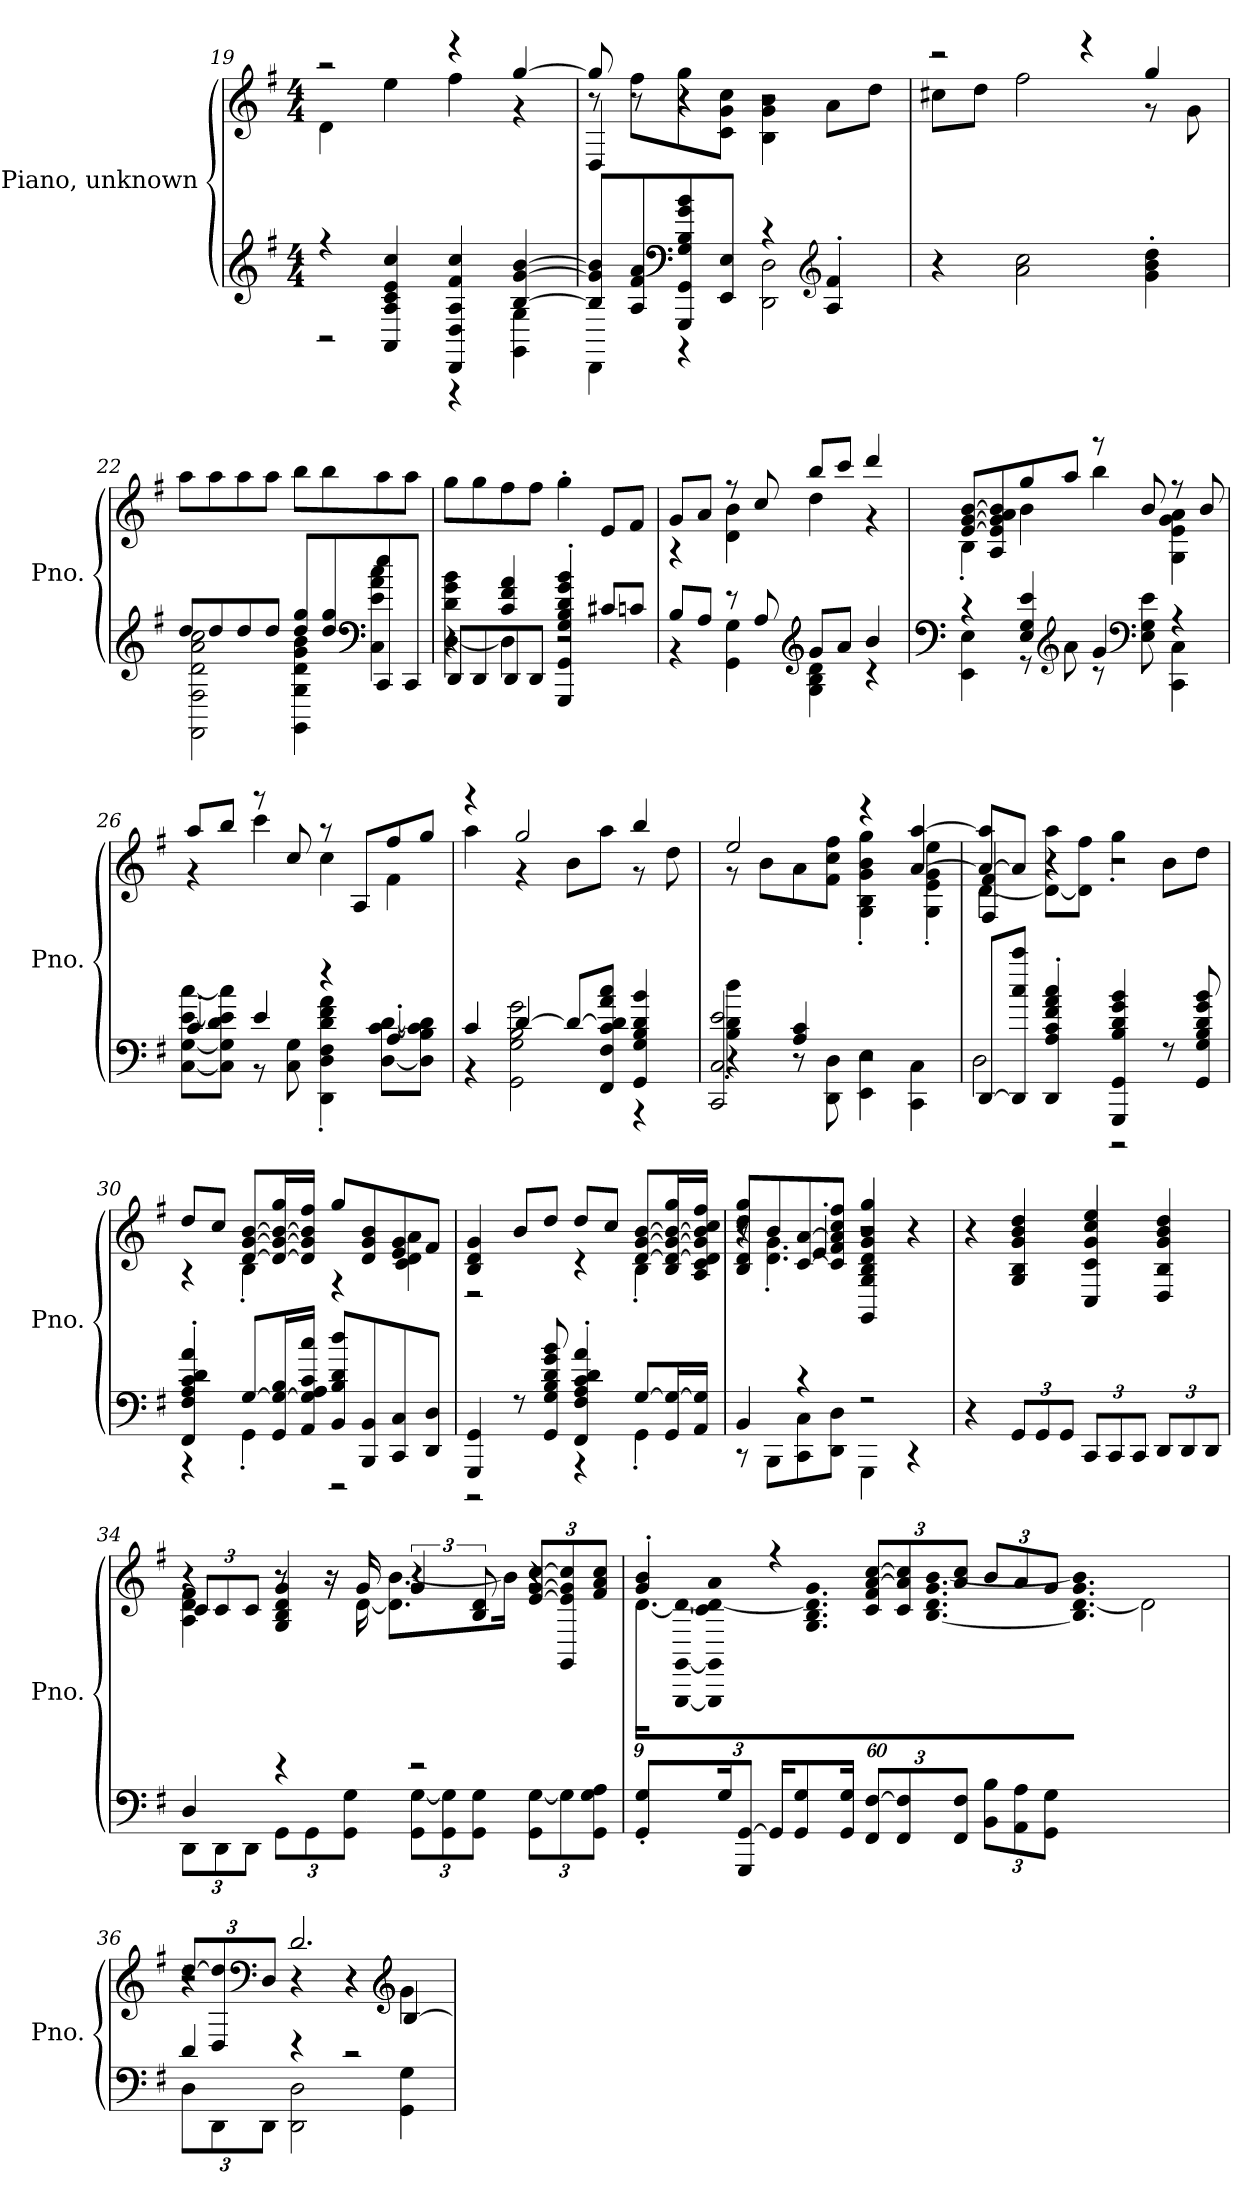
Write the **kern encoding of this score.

**kern	**kern
*part1	*part1
*staff2	*staff1
*I"Piano, unknown	*
*I'Pno.	*
*clefG2	*clefG2
*k[f#]	*k[f#]
*M4/4	*M4/4
=19	=19
*^	*^
4r	2r	2r	4d\
4AA/ 4A/ 4c/ 4e/ 4cc/	.	.	4ee\
4DD/ 4D/ 4A/ 4f#/ 4cc/	4r	4r	4ff#\
[4B/ [4g/ [4b/	4GG\ 4G\	[4gg/	4r
=20	=20	=20	=20
*	*	*	*^
8B/] 8g/] 8b/]L	4DD\	8gg/]	8r	4D/
8A/ 8f#/ 8a/	.	8r	8ff#\L	.
*clefF4	*	*	*	*
8GGG/ 8GG/ 8G/ 8B/ 8g/ 8b/	4r	4r	8gg\	4r
8EE/ 8E/J	.	.	8c\ 8g\ 8cc\J	.
4r	2DD\ 2D\	2r	4B\ 4g\ 4b\	2r
*clefG2	*	*	*	*
4A/' 4f#/'	.	.	8a\L	.
.	.	.	8dd\J	.
*v	*v	*	*	*
*	*	*v	*v
=21	=21	=21
4r	2r	8cc#X\L
.	.	8dd\J
2a\ 2cc\	.	2ff#\
.	4r	.
4g\' 4b\' 4dd\'	4gg/	8r
.	.	8g\
*	*v	*v
!!LO:LB:g=z
=22	=22
*^	*
8dd/L	2FF#\ 2F#\ 2d\ 2a\ 2cc\	8aa\L
8dd/	.	8aa\
8dd/	.	8aa\
8dd/J	.	8aa\J
8dd/ 8gg/L	4GG\ 4G\ 4d\ 4g\ 4b\	8bb\L
8dd/ 8gg/	.	8bb\
*clefF4	*	*
8CC/ 8ee/	4C\ 4e\ 4a\ 4cc\	8aa\
8CC/J	.	8aa\J
=23	=23	=23
*	*^	*
4r	[4D\ 4d\ 4g\ 4b\	8DD/L	8gg\L
.	.	8DD/	8gg\
4c/ 4f#/ 4a/	4D\]	8DD/	8ff#\
.	.	8DD/J	8ff#\J
2r	2r	4GGG/' 4GG/' 4G/' 4B/' 4d/' 4g/' 4b/'	4gg'\
.	.	8c#X/L	8e/L
.	.	8cn/J	8f#/J
*	*v	*v	*
=24	=24	=24
*	*	*^
8B/L	4r	8g/L	4r
8A/J	.	8a/J	.
8r	4GG\ 4G\	8r	4d\ 4b\
8A/	.	8cc/	.
*clefG2	*	*	*
8g/L	4G\ 4B\ 4d\	8bb/L	4dd\
8a/J	.	8ccc/J	.
4b/	4r	4ddd/	4r
!!LO:PB:g=z	!!
=25	=25	=25	=25
*clefF4	*	*	*
4r	4EE\ 4E\	[8e/ [8g/ [8b/L	4B'\
.	.	8A/ 8e/] 8g/] 8a/ 8b/]	.
4E/ 4G/ 4e/	8r	8gg/	4b\
*clefG2	*	*	*
.	8a\	8aa/J	.
4g/	8r	8r	4bb\
*clefF4	*	*	*
.	8E\ 8G\ 8e\	8b/	.
4r	4CC\ 4C\	8r	4G\ 4e\ 4g\ 4a\
.	.	8b/	.
=26	=26	=26	=26
4c'/	[8C\ [8G\ [8e\ [8cc\L	8aa/L	4r
.	8C\] 8G\] 8d\ 8e\] 8cc\]J	8bb/J	.
4e/	8r	8r	4ccc\
.	8C\ 8G\	8cc/	.
4r	4DD\' 4D\' 4F#\' 4d\' 4f#\' 4a\'	8r	4cc\
.	.	8A/L	.
4A'/	[8D\ [8c\ [8d\L	8ff#/	4f#\
.	8D\] 8B\ 8c\] 8d\]J	8gg/J	.
=27	=27	=27	=27
4c/	4r	4r	4aa\
[4d/	2GG\ 2G\ 2B\ 2g\	2gg/	4r
8d/L_	.	.	8b\L
8FF#/ 8F#/ 8c/ 8d/] 8a/ 8cc/J	.	.	8aa\J
4GG/ 4G/ 4B/ 4d/ 4b/	4r	4bb/	8r
.	.	.	8dd\
!!LO:LB:g=z	!!
=28	=28	=28	=28
*	*^	*	*
4r	4B\' 4d\' 4dd\'	2CC/ 2C/ 2e/	2ee/	8r
.	.	.	.	8b\L
4A/ 4c/	8r	.	.	8a\
.	8DD\ 8D\	.	.	8f#\ 8cc\ 8ff#\J
2r	4EE\ 4E\	2r	4r	4G\' 4B\' 4g\' 4b\' 4gg\'
.	4CC\ 4C\	.	[4a/ [4aa/	4G\' 4e\' 4g\' 4ee\'
*	*v	*v	*	*
=29	=29	=29	=29
*	*	*	*^
[8DD/L	2D\	8a/_ 8aa/]L	[4d\	4F#/ 4f#/
8DD/] 8cc/ 8ccc/J	.	8a/J]	.	.
4DD/' 4A/' 4c/' 4f#/' 4a/' 4cc/'	.	4r	8d\_ 8aa\L	4r
.	.	.	8d\] 8ff#\J	.
4GGG/ 4GG/ 4B/ 4d/ 4g/ 4b/	2r	2r	4gg'\	2r
8r	.	.	8b\L	.
8GG/ 8G/ 8B/ 8d/ 8g/ 8b/	.	.	8dd\J	.
*	*	*	*v	*v
=30	=30	=30	=30
4FF#/' 4F#/' 4A/' 4c/' 4d/' 4a/'	4r	8dd/L	4r
.	.	8cc/J	.
[8G/L	4GG'\	[8d/ [8g/ [8b/L	4B'\
16GG/ 16G/_ 16B/L	.	16d/_ 16g/_ 16b/_ 16gg/L	.
16AA/ 16G/] 16A/ 16c/ 16cc/JJ	.	16d/] 16g/] 16b/] 16ff#/JJ	.
8BB/ 8B/ 8d/ 8dd/L	2r	8gg/L	4r
8BBB/ 8BB/	.	8d/ 8g/ 8b/	.
8CC/ 8C/	.	8e/ 8g/	4c\ 4d\ 4a\
8DD/ 8D/J	.	8f#/J	.
=31	=31	=31	=31
4GGG/ 4GG/	2r	4B/ 4d/ 4g/	2r
8r	.	8b/L	.
8GG/ 8G/ 8B/ 8d/ 8g/ 8b/	.	8dd/J	.
4FF#/' 4F#/' 4A/' 4c/' 4d/' 4a/'	4r	8dd/L	4r
.	.	8cc/J	.
[8G/L	4GG'\	[8d/ [8g/ [8b/L	4B'\
16GG/ 16G/_L	.	16B/ 16d/_ 16g/_ 16b/_ 16gg/L	.
16AA/ 16G/]JJ	.	16A/ 16c/ 16d/] 16g/] 16b/] 16cc/ 16ff#/JJ	.
!!LO:LB:g=z
=32	=32	=32	=32
*	*	*	*^
4BB/	8r	8B/ 8d/ 8dd/ 8gg/L	8r	4r
.	8BBB\L	8b/	4.d\' 4.g\'	.
4r	8CC\ 8C\	[8c/ [8a/	.	4e'/
.	8DD\ 8D\J	8c/] 8f#/ 8a/] 8cc/ 8ff#/J	.	.
2r	4GGG\	4GG/ 4G/ 4B/ 4d/ 4g/ 4b/ 4gg/	2r	2r
.	4r	4r	.	.
*v	*v	*	*	*
*	*v	*v	*v
=33	=33
4r	4r
*Xbrackettup	*
12GG/L	4G/ 4B/ 4g/ 4b/ 4dd/
12GG/	.
12GG/J	.
12CC/L	4C/ 4c/ 4g/ 4cc/ 4ee/
12CC/	.
12CC/J	.
12DD/L	4D/ 4B/ 4g/ 4b/ 4dd/
12DD/	.
12DD/J	.
=34	=34
*^	*^
*	*	*	*^
*	*	*	*	*Xbrackettup
4D/	12DD\L	4r	4A\ 4d\ 4f#\	12c/L
.	12DD\	.	.	12c/
.	12DD\J	.	.	12c/J
4r	12GG\L	8r	8r	4G/ 4B/ 4d/ 4g/
.	12GG\	.	.	.
.	.	16r	16r	.
.	12GG\ 12G\J	.	.	.
.	.	16g/	[16d\	.
*	*	*	*	*brackettup
2r	12GG\ [12G\L	4g/	8.d\] [8.b\L	6r
.	12GG\ 12G\]	.	.	.
.	12GG\ 12G\J	.	.	12B/ 12d/
.	.	.	16b\Jk]	.
*	*	*	*	*Xbrackettup
.	12GG\ [12G\L	4r	4r	[12e/ [12g/ [12cc/L
.	12G\]	.	.	12GG/ 12e/] 12g/] 12cc/]
.	12GG\ 12G\ 12A\J	.	.	12f#/ 12a/ 12cc/J
*v	*v	*	*	*
*	*	*v	*v
!!LO:LB:g=z
=35	=35	=35
8GG/' 8G/'L	4g/' 4b/'	[18.d\LL
!	!	!LO:N:vis=32
.	.	[1920%53GGG\ [1920%53GG\ 1920%53d\_K
!	!	!LO:N:vis=16
.	.	1920%107GGG\] 1920%107GG\] 1920%107c\ 1920%107d\_ 1920%107a\J
24G/K	.	.
12GGG/ [12GG/J	.	9.G\ 9.B\ 9.d\] 9.g\
16GG/KL]	4r	.
8GG/ 8G/	.	.
.	.	[18.B\ 18.d\ 18.g\ [18.b\L
.	.	18.B\] [18.d\ 18.g\ 18.b\]JJ
16GG/ 16G/Jk	.	.
12FF#/ [12F#/L	12c/ 12f#/ [12a/ [12cc/L	2d\]
12FF#/ 12F#/]	12c/ 12a/] 12cc/]	.
12FF#/ 12F#/J	12a/ 12cc/J	.
12BB\ 12B\L	12b/L	.
12AA\ 12A\	12a/	.
12GG\ 12G\J	12g/J	.
=36	=36	=36
*^	*	*^
4d/	12D\L	4r	2r	[12dd/L
.	12DD\	.	.	12D/ 12dd/]
*	*	*clefF4	*	*
.	12DD\J	.	.	12D/J
4r	2DD\ 2D\	2.d/	.	4r
2r	.	.	4r	4r
*	*	*clefG2	*	*
.	4GG\ 4G\	.	4g\	[4B/
*v	*v	*	*	*
*	*v	*v	*v
=	=
*-	*-
